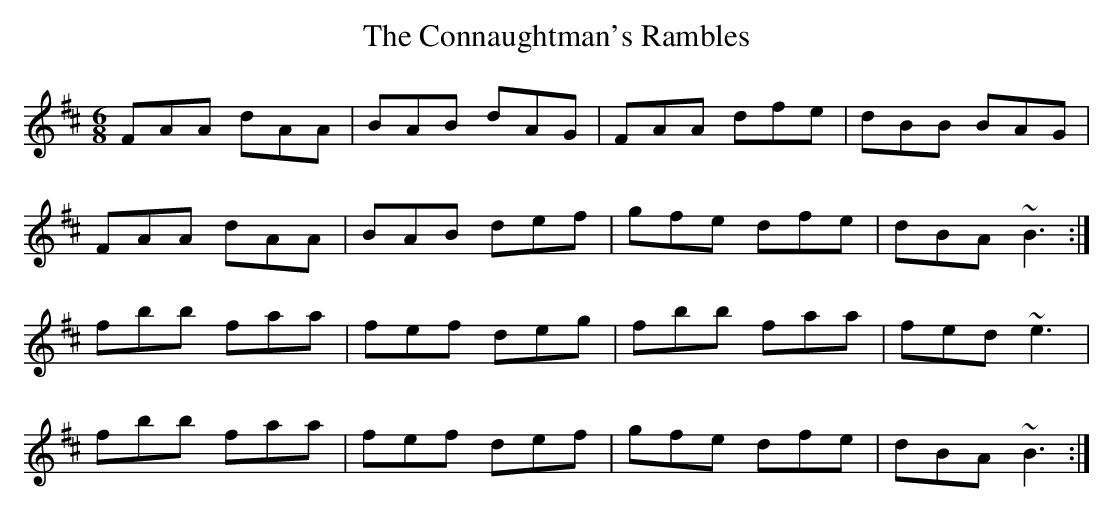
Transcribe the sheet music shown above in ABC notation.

X:1
T:Connaughtman's Rambles, The
M:6/8
K:Bm
FAA dAA|BAB dAG|FAA dfe|dBB BAG|
FAA dAA|BAB def|gfe dfe| dBA ~B3:|
fbb faa|fef deg|fbb faa|fed ~e3|
fbb faa|fef def|gfe dfe| dBA ~B3:|
